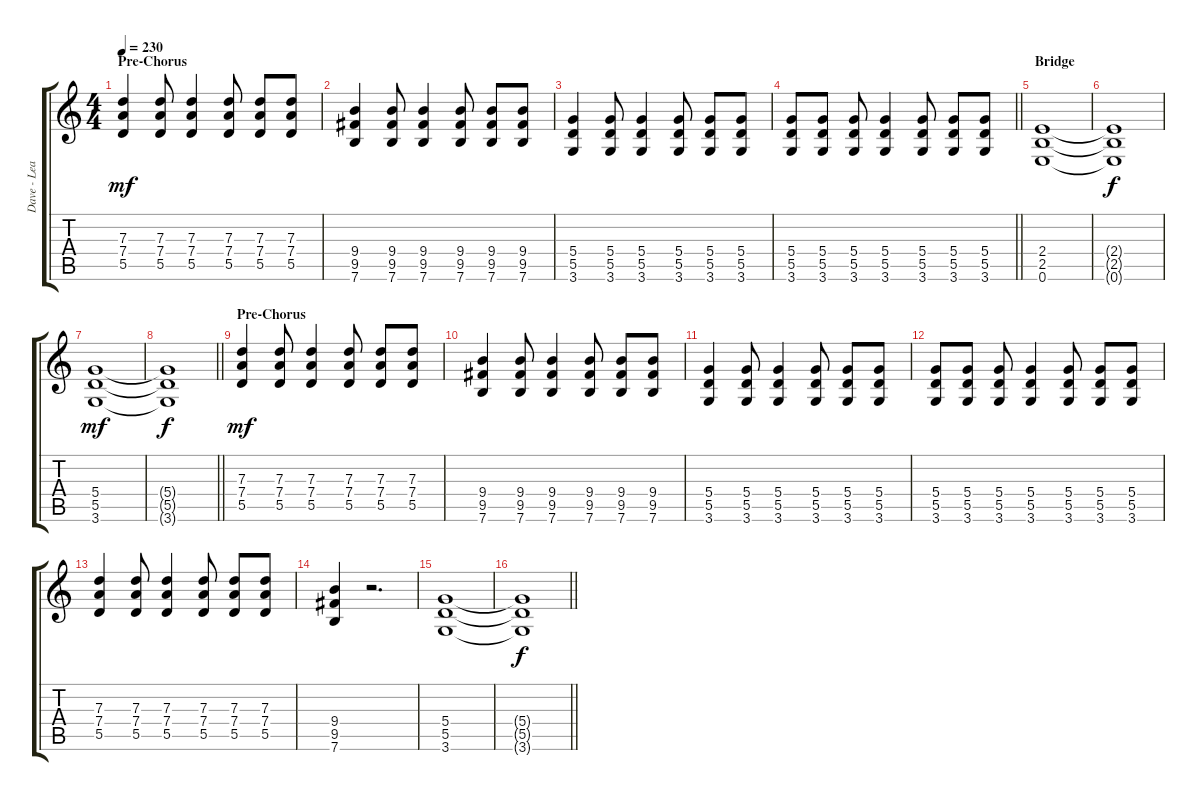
\track ("Dave - Lead Guitar" "Dave - Lea") {instrument distortionguitar}
\staff {score tabs}
\tuning (E4 B3 G3 D3 A2 E2) {hide}
\ts (4 4)
\section ("" "Pre-Chorus")
\tempo 230
\clef g2
\ks c
(7.3 7.4 5.5).4{dy mf} (7.3 7.4 5.5).8 (7.3 7.4 5.5).4 (7.3 7.4 5.5).8 (7.3 7.4 5.5).8 (7.3 7.4 5.5).8 |
(9.4 9.5 7.6).4 (9.4 9.5 7.6).8 (9.4 9.5 7.6).4 (9.4 9.5 7.6).8 (9.4 9.5 7.6).8 (9.4 9.5 7.6).8 |
(5.4 5.5 3.6).4 (5.4 5.5 3.6).8 (5.4 5.5 3.6).4 (5.4 5.5 3.6).8 (5.4 5.5 3.6).8 (5.4 5.5 3.6).8 |
\barLineRight lightlight
(5.4 5.5 3.6).8 (5.4 5.5 3.6).8 (5.4 5.5 3.6).8 (5.4 5.5 3.6).4 (5.4 5.5 3.6).8 (5.4 5.5 3.6).8 (5.4 5.5 3.6).8 |
\section ("" "Bridge")
(2.4 2.5 0.6).1 |
(2.4{t} 2.5{t} 0.6{t}).1{dy f} |
(5.4 5.5 3.6).1{dy mf} |
\barLineRight lightlight
(5.4{t} 5.5{t} 3.6{t}).1{dy f} |
\section ("" "Pre-Chorus")
(7.3 7.4 5.5).4{dy mf} (7.3 7.4 5.5).8 (7.3 7.4 5.5).4 (7.3 7.4 5.5).8 (7.3 7.4 5.5).8 (7.3 7.4 5.5).8 |
(9.4 9.5 7.6).4 (9.4 9.5 7.6).8 (9.4 9.5 7.6).4 (9.4 9.5 7.6).8 (9.4 9.5 7.6).8 (9.4 9.5 7.6).8 |
(5.4 5.5 3.6).4 (5.4 5.5 3.6).8 (5.4 5.5 3.6).4 (5.4 5.5 3.6).8 (5.4 5.5 3.6).8 (5.4 5.5 3.6).8 |
(5.4 5.5 3.6).8 (5.4 5.5 3.6).8 (5.4 5.5 3.6).8 (5.4 5.5 3.6).4 (5.4 5.5 3.6).8 (5.4 5.5 3.6).8 (5.4 5.5 3.6).8 |
(7.3 7.4 5.5).4 (7.3 7.4 5.5).8 (7.3 7.4 5.5).4 (7.3 7.4 5.5).8 (7.3 7.4 5.5).8 (7.3 7.4 5.5).8 |
(9.4 9.5 7.6).4 r.2{d} |
(5.4 5.5 3.6).1 |
\barLineRight lightlight
(5.4{t} 5.5{t} 3.6{t}).1{dy f}
